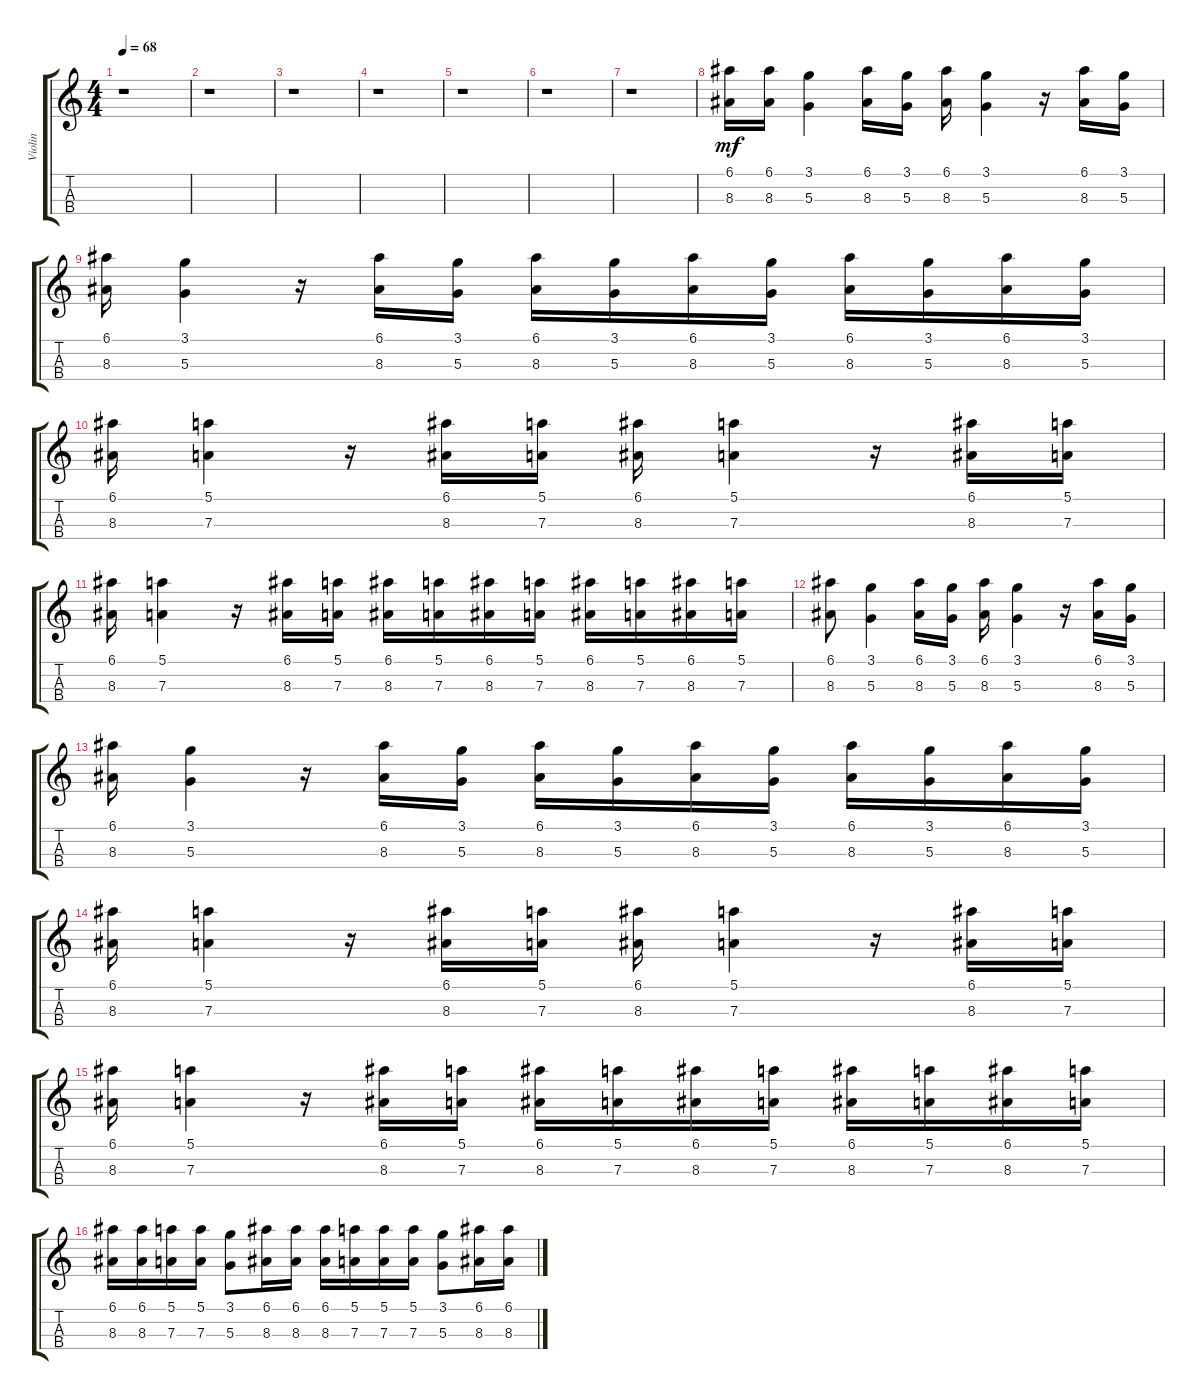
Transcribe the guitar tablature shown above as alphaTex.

\track ("Violin" "Violin") {instrument stringensemble1}
\staff {score tabs}
\tuning (E5 A4 D4 G3) {hide}
\ts (4 4)
\tempo 68
\clef g2
\ks c
r.1{dy mf} |
r.1 |
r.1 |
r.1 |
r.1 |
r.1 |
r.1 |
(6.1 8.3).16 (6.1 8.3).16 (3.1 5.3).4 (6.1 8.3).16 (3.1 5.3).16 (6.1 8.3).16 (3.1 5.3).4 r.16 (6.1 8.3).16 (3.1 5.3).16 |
(6.1 8.3).16 (3.1 5.3).4 r.16 (6.1 8.3).16 (3.1 5.3).16 (6.1 8.3).16 (3.1 5.3).16 (6.1 8.3).16 (3.1 5.3).16 (6.1 8.3).16 (3.1 5.3).16 (6.1 8.3).16 (3.1 5.3).16 |
(6.1 8.3).16 (5.1 7.3).4 r.16 (6.1 8.3).16 (5.1 7.3).16 (6.1 8.3).16 (5.1 7.3).4 r.16 (6.1 8.3).16 (5.1 7.3).16 |
(6.1 8.3).16 (5.1 7.3).4 r.16 (6.1 8.3).16 (5.1 7.3).16 (6.1 8.3).16 (5.1 7.3).16 (6.1 8.3).16 (5.1 7.3).16 (6.1 8.3).16 (5.1 7.3).16 (6.1 8.3).16 (5.1 7.3).16 |
(6.1 8.3).8 (3.1 5.3).4 (6.1 8.3).16 (3.1 5.3).16 (6.1 8.3).16 (3.1 5.3).4 r.16 (6.1 8.3).16 (3.1 5.3).16 |
(6.1 8.3).16 (3.1 5.3).4 r.16 (6.1 8.3).16 (3.1 5.3).16 (6.1 8.3).16 (3.1 5.3).16 (6.1 8.3).16 (3.1 5.3).16 (6.1 8.3).16 (3.1 5.3).16 (6.1 8.3).16 (3.1 5.3).16 |
(6.1 8.3).16 (5.1 7.3).4 r.16 (6.1 8.3).16 (5.1 7.3).16 (6.1 8.3).16 (5.1 7.3).4 r.16 (6.1 8.3).16 (5.1 7.3).16 |
(6.1 8.3).16 (5.1 7.3).4 r.16 (6.1 8.3).16 (5.1 7.3).16 (6.1 8.3).16 (5.1 7.3).16 (6.1 8.3).16 (5.1 7.3).16 (6.1 8.3).16 (5.1 7.3).16 (6.1 8.3).16 (5.1 7.3).16 |
(6.1 8.3).16 (6.1 8.3).16 (5.1 7.3).16 (5.1 7.3).16 (3.1 5.3).8 (6.1 8.3).16 (6.1 8.3).16 (6.1 8.3).16 (5.1 7.3).16 (5.1 7.3).16 (5.1 7.3).16 (3.1 5.3).8 (6.1 8.3).16 (6.1 8.3).16
